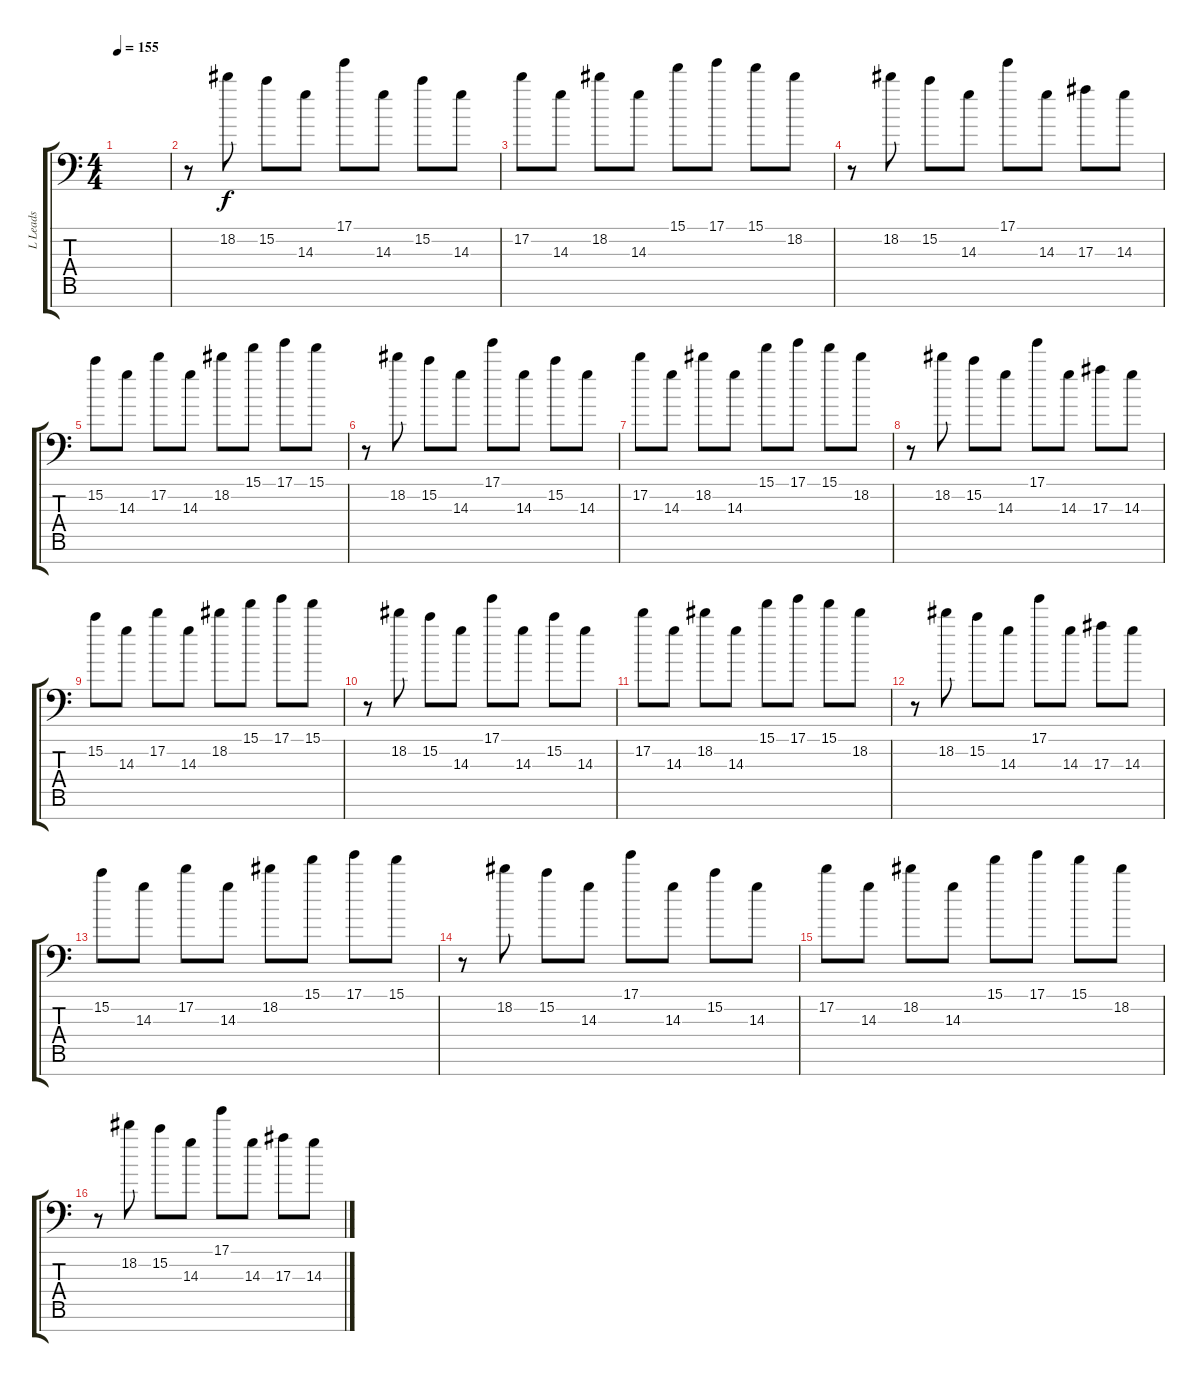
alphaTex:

\track ("L Leads" "L Leads") {instrument overdrivenguitar}
\staff {score tabs}
\tuning (D4 A3 F3 C3 G2 D2 G1) {hide}
\ts (4 4)
\tempo 155
\clef f4
\ks c
|
r.8 18.2.8 15.2.8 14.3.8 17.1.8 14.3.8 15.2.8 14.3.8 |
17.2.8 14.3.8 18.2.8 14.3.8 15.1.8 17.1.8 15.1.8 18.2.8 |
r.8 18.2.8 15.2.8 14.3.8 17.1.8 14.3.8 17.3.8 14.3.8 |
15.2.8 14.3.8 17.2.8 14.3.8 18.2.8 15.1.8 17.1.8 15.1.8 |
r.8 18.2.8 15.2.8 14.3.8 17.1.8 14.3.8 15.2.8 14.3.8 |
17.2.8 14.3.8 18.2.8 14.3.8 15.1.8 17.1.8 15.1.8 18.2.8 |
r.8 18.2.8 15.2.8 14.3.8 17.1.8 14.3.8 17.3.8 14.3.8 |
15.2.8 14.3.8 17.2.8 14.3.8 18.2.8 15.1.8 17.1.8 15.1.8 |
r.8 18.2.8 15.2.8 14.3.8 17.1.8 14.3.8 15.2.8 14.3.8 |
17.2.8 14.3.8 18.2.8 14.3.8 15.1.8 17.1.8 15.1.8 18.2.8 |
r.8 18.2.8 15.2.8 14.3.8 17.1.8 14.3.8 17.3.8 14.3.8 |
15.2.8 14.3.8 17.2.8 14.3.8 18.2.8 15.1.8 17.1.8 15.1.8 |
r.8 18.2.8 15.2.8 14.3.8 17.1.8 14.3.8 15.2.8 14.3.8 |
17.2.8 14.3.8 18.2.8 14.3.8 15.1.8 17.1.8 15.1.8 18.2.8 |
r.8 18.2.8 15.2.8 14.3.8 17.1.8 14.3.8 17.3.8 14.3.8
